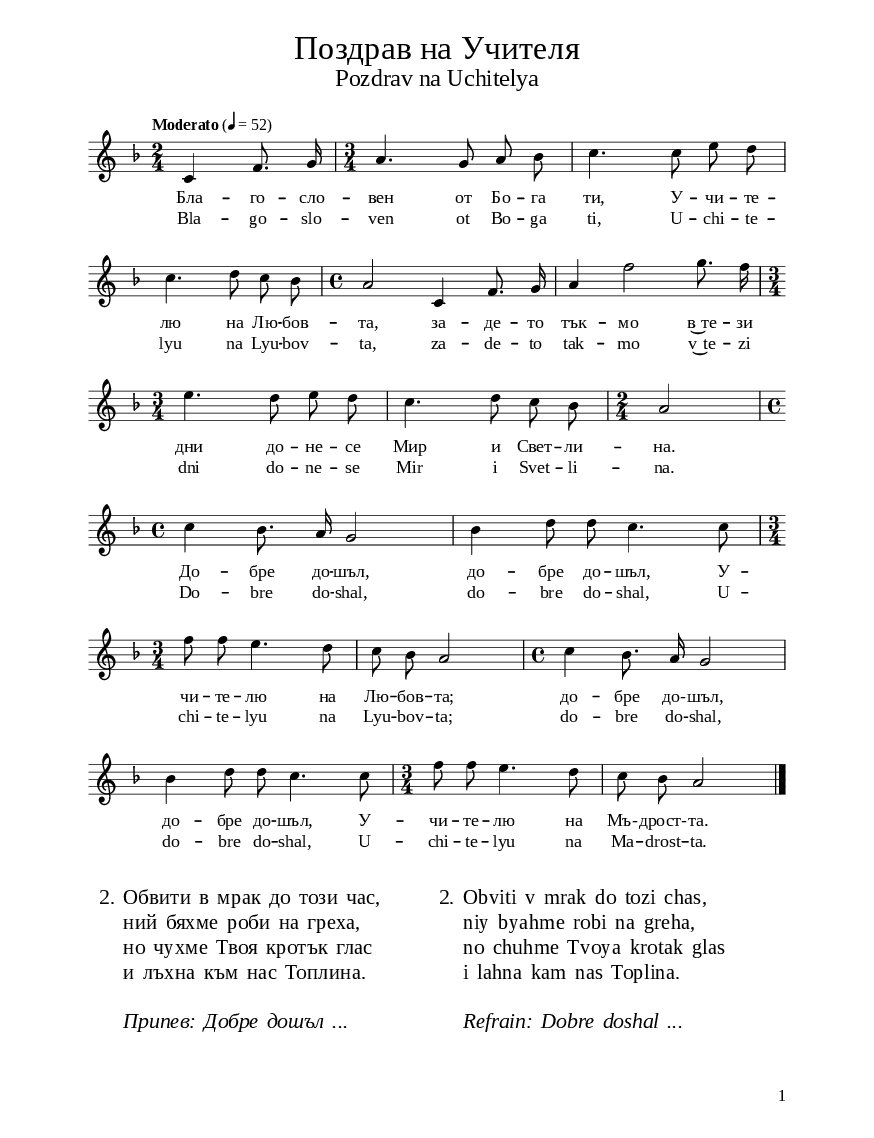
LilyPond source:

\version "2.24.0"

% include paper part and global functions
\include "include/globals.ily"

\bookpart {
    \label #'ref044
  \tocItem \markup "Поздрав на Учителя – Pozdrav na Uchitelya"
  \include "include/bookpart-paper.ily"
  \score {
    \include "include/score-layout.ily"

    \new Voice \absolute  {
      \clef treble
      \key f \major
      \time 2/4
      \tempoFunc "Moderato" 4 "52"
      \autoBeamOff


      c'4 f'8. g'16 | \time 3/4 a'4. g'8 a' bes' | c''4. c''8 e'' d'' | \break

      c''4. d''8 c'' bes'  | \time 4/4  a'2 c'4 f'8. g'16 | a'4 f''2 g''8. f''16  | \break

      \time 3/4  e''4. d''8 e'' d'' | c''4. d''8 c'' bes'  | \time 2/4 a'2 | \break  \time 4/4  c''4   bes'8. a'16 g'2|

      bes'4  d''8 d'' c''4. c''8  | \break

      \time 3/4  f''8 f'' e''4.  d''8 | c'' bes' a'2 | \time 4/4 c''4  bes'8. a'16 g'2 \break |

      bes'4 d''8 d'' c''4. c''8 \time 3/4  f''8 f'' e''4. d''8 | c'' bes' a'2 \bar "|."

    }

    \addlyrics {
      Бла -- го -- сло -- вен от Бо -- га ти, У -- чи -- те --
      лю на Лю -- бов -- та, за -- де -- то тък -- мо
      в~те -- зи дни до -- не -- се Мир и Свет -- ли -- на.
      До -- бре до -- шъл, до -- бре до -- шъл,
      У -- чи -- те -- лю на Лю -- бов -- та; до --
      бре "до-" -- шъл, до -- бре до -- шъл, У -- чи --
      те -- лю на "Мъ-" -- "дрост-" -- та.
    }

    \addlyrics {
      Bla -- go -- slo -- ven ot Bo -- ga ti, U -- chi -- te --
      lyu na Lyu -- bov -- ta, za -- de -- to tak -- mo
      v~te -- zi dni do -- ne -- se Mir i Svet -- li -- na.
      Do -- bre do -- shal, do -- bre do -- shal,
      U -- chi -- te -- lyu na Lyu -- bov -- ta; do --
      bre do -- shal, do -- bre do -- shal, U -- chi --
      te -- lyu na Ma -- drost -- ta.
    }

    \header {
      title = \titleFunc "Поздрав на Учителя" "Pozdrav na Uchitelya"
    }

    \midi{}

  } % score

  \markup \fontsize #bgCoupletFontSize {
    \hspace #1
    \override #`(baseline-skip . ,bgCoupletBaselineSkip)
    \column {
      \line { 2. Обвити в мрак до този час, }
      \line { "   " ний бяхме роби на греха, }

      \line { "   " но чухме Твоя кротък глас }

      \line { "   " и лъхна към нас Топлина. }
      \line { "   " }

      \line { "   " \italic{Припев: Добре дошъл ...} }
    }

    \hspace #5
    \override #`(baseline-skip . ,bgCoupletBaselineSkip)
    \column {
      \line { 2. Obviti v mrak do tozi chas, }
      \line { "   " niy byahme robi na greha, }

      \line { "   " no chuhme Tvoya krotak glas }

      \line { "   " i lahna kam nas Toplina. }
      \line { "   " }

      \line { "   " \italic{Refrain: Dobre doshal ...} }
    } %column
  } % markup
  \pageBreak

  \markup \fontsize #bgCoupletFontSize {
    \hspace #1
    \override #`(baseline-skip . ,bgCoupletBaselineSkip)
    \column {
      \line { 3. Учителю Благословен, }

      \line { "   " Ти ни сърцата обнови, }

      \line { "   " запали Огън в нас свещен }

      \line { "   " и сладки думи оживи. }

      \line { "   " }

      \line { "   " \italic{Припев: Добре дошъл ...} }
      \line { "   " }

      \line { 4. Учителю, наш скъпи гост, }

      \line { "   " привет от нас Ти приеми; }

      \line { "   " със радост ний готови сме }

      \line { "   " да жертваме живота свой. }
    }

    \hspace #5
    \override #`(baseline-skip . ,bgCoupletBaselineSkip)
    \column {
      \line { 3. Uchitelyu Blagosloven, }

      \line { "   " Ti ni sartsata obnovi, }

      \line { "   " zapali Ogan v nas sveshten }

      \line { "   " i sladki dumi ozhivi. }

      \line { "   " }

      \line { "   " \italic{Refrain: Dobre doshal ...} }
      \line { "   " }

      \line { 4. Uchitelyu, nash skapi gost, }

      \line { "   " privet ot nas Ti priemi; }

      \line { "   " sas radost niy gotovi sme }

      \line { "   " da zhertvame zhivota svoy. }
    } %column
  } % markup

  \markup \empty-three

  % include foreign translation(s) of the song
  \version "2.24.0"

\markup \fill-line { \fontsize #deTitleFontSize "Gruß an den Meister" }
\markup \null
\markup \fontsize #deCoupletFontSize {
  \hspace #10
  \override #`(baseline-skip . ,deCoupletBaselineSkip)

  \column {

    \line { 1. Gesegnet bist du von Gott, }

    \line { "   " oh Meister der Liebe, }

    \line { "   " denn gerade in diesen Tagen}

    \line { "   " hast du Frieden und Licht gebracht.}
    \line { "   " }

    \line { "   " \italic { Refrain :}  }

    \line { "   " Sei willkommen, sei willkommen,}

    \line { "   " Meister der Liebe; }

    \line { "   " sei willkommen, sei willkommen, }

    \line { "   " Meister der Weisheit!}
    \line { "   " }

    \line { 2. Bis zu dieser Stunde von Dunkelheit eingehüllt, }

    \line { "   " waren wir Sklaven der Sünde,}

    \line { "   " aber wir haben deine sanfte Stimme gehört, }

    \line { "   " und Wärme hauchte uns an.}
    \line { "   " }

    \line { "   " \italic { Refrain ...}  }
    \line { "   " }

    \line { 3. Gesegneter Meister,}

    \line { "   " du hast unsere Herzen erneuert, }

    \line { "   " du hast in uns ein heiliges Feuer angezündet}

    \line { "   " und süße Worte belebt.}
    \line { "   " }

    \line { "   " \italic { Refrain ...}  }
    \line { "   " }


    \line { 4. Meister, unser lieber Gast, }

    \line { "   " nimm unseren Gruß an; }

    \line { "   " mit Freude sind wir bereit, }

    \line { "   " unser Leben zu opfern.}


  }
}


} % bookpart
